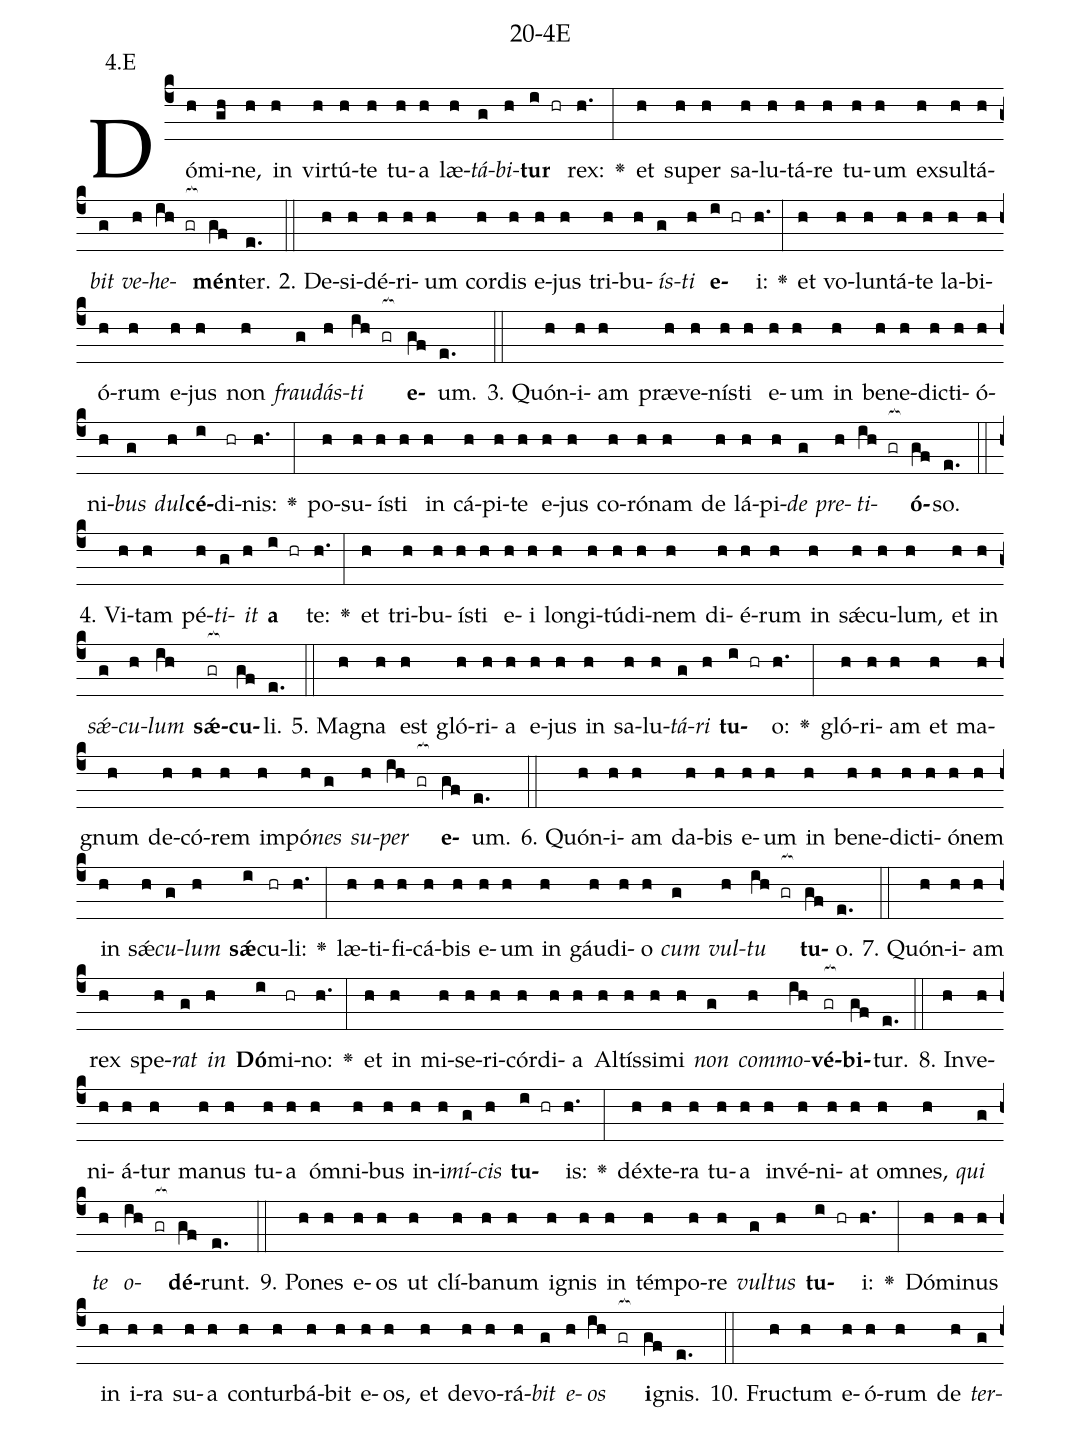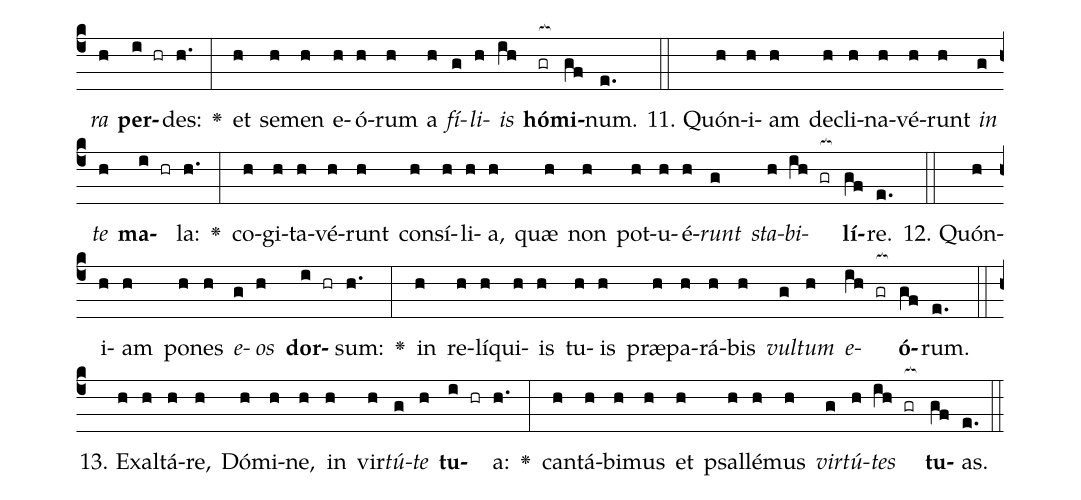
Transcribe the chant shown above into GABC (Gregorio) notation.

name: 20-4E;
annotation: 4.E;
%%
(c4)Dó(h)mi(gh)ne,(h) in(h) vir(h)tú(h)te(h) tu(h)a(h) læ(h)<i>tá</i>(g)<i>bi</i>(h)<b>tur</b>(i hr) rex:(h.) <v>\greheightstar</v>(:) et(h) su(h)per(h) sa(h)lu(h)tá(h)re(h) tu(h)um(h) ex(h)sul(h)tá(h)<i>bit</i>(g) <i>ve</i>(h)<i>he</i>(ih gr[ocb:1{])<b>mén</b>(gf[ocb:0}])ter.(e.) (::)
2. De(h)si(h)dé(h)ri(h)um(h) cor(h)dis(h) e(h)jus(h) tri(h)bu(h)<i>ís</i>(g)<i>ti</i>(h) <b>e</b>(i hr)i:(h.) <v>\greheightstar</v>(:) et(h) vo(h)lun(h)tá(h)te(h) la(h)bi(h)ó(h)rum(h) e(h)jus(h) non(h) <i>frau</i>(g)<i>dás</i>(h)<i>ti</i>(ih gr[ocb:1{]) <b>e</b>(gf[ocb:0}])um.(e.) (::)
3. Quón(h)i(h)am(h) præ(h)ve(h)nís(h)ti(h) e(h)um(h) in(h) be(h)ne(h)dic(h)ti(h)ó(h)ni(h)<i>bus</i>(g) <i>dul</i>(h)<b>cé</b>(i)di(hr)nis:(h.) <v>\greheightstar</v>(:) po(h)su(h)ís(h)ti(h) in(h) cá(h)pi(h)te(h) e(h)jus(h) co(h)ró(h)nam(h) de(h) lá(h)pi(h)<i>de</i>(g) <i>pre</i>(h)<i>ti</i>(ih gr[ocb:1{])<b>ó</b>(gf[ocb:0}])so.(e.) (::)
4. Vi(h)tam(h) pé(h)<i>ti</i>(g)<i>it</i>(h) <b>a</b>(i hr) te:(h.) <v>\greheightstar</v>(:) et(h) tri(h)bu(h)ís(h)ti(h) e(h)i(h) lon(h)gi(h)tú(h)di(h)nem(h) di(h)é(h)rum(h) in(h) sǽ(h)cu(h)lum,(h) et(h) in(h) <i>sǽ</i>(g)<i>cu</i>(h)<i>lum</i>(ih) <b>sǽ</b>(gr[ocb:1{])<b>cu</b>(gf[ocb:0}])li.(e.) (::)
5. Ma(h)gna(h) est(h) gló(h)ri(h)a(h) e(h)jus(h) in(h) sa(h)lu(h)<i>tá</i>(g)<i>ri</i>(h) <b>tu</b>(i hr)o:(h.) <v>\greheightstar</v>(:) gló(h)ri(h)am(h) et(h) ma(h)gnum(h) de(h)có(h)rem(h) im(h)pó(h)<i>nes</i>(g) <i>su</i>(h)<i>per</i>(ih gr[ocb:1{]) <b>e</b>(gf[ocb:0}])um.(e.) (::)
6. Quón(h)i(h)am(h) da(h)bis(h) e(h)um(h) in(h) be(h)ne(h)dic(h)ti(h)ó(h)nem(h) in(h) sǽ(h)<i>cu</i>(g)<i>lum</i>(h) <b>sǽ</b>(i)cu(hr)li:(h.) <v>\greheightstar</v>(:) læ(h)ti(h)fi(h)cá(h)bis(h) e(h)um(h) in(h) gáu(h)di(h)o(h) <i>cum</i>(g) <i>vul</i>(h)<i>tu</i>(ih gr[ocb:1{]) <b>tu</b>(gf[ocb:0}])o.(e.) (::)
7. Quón(h)i(h)am(h) rex(h) spe(h)<i>rat</i>(g) <i>in</i>(h) <b>Dó</b>(i)mi(hr)no:(h.) <v>\greheightstar</v>(:) et(h) in(h) mi(h)se(h)ri(h)cór(h)di(h)a(h) Al(h)tís(h)si(h)mi(h) <i>non</i>(g) <i>com</i>(h)<i>mo</i>(ih)<b>vé</b>(gr[ocb:1{])<b>bi</b>(gf[ocb:0}])tur.(e.) (::)
8. In(h)ve(h)ni(h)á(h)tur(h) ma(h)nus(h) tu(h)a(h) óm(h)ni(h)bus(h) in(h)i(h)<i>mí</i>(g)<i>cis</i>(h) <b>tu</b>(i hr)is:(h.) <v>\greheightstar</v>(:) déx(h)te(h)ra(h) tu(h)a(h) in(h)vé(h)ni(h)at(h) om(h)nes,(h) <i>qui</i>(g) <i>te</i>(h) <i>o</i>(ih gr[ocb:1{])<b>dé</b>(gf[ocb:0}])runt.(e.) (::)
9. Po(h)nes(h) e(h)os(h) ut(h) clí(h)ba(h)num(h) i(h)gnis(h) in(h) tém(h)po(h)re(h) <i>vul</i>(g)<i>tus</i>(h) <b>tu</b>(i hr)i:(h.) <v>\greheightstar</v>(:) Dó(h)mi(h)nus(h) in(h) i(h)ra(h) su(h)a(h) con(h)tur(h)bá(h)bit(h) e(h)os,(h) et(h) de(h)vo(h)rá(h)<i>bit</i>(g) <i>e</i>(h)<i>os</i>(ih gr[ocb:1{]) <b>i</b>(gf[ocb:0}])gnis.(e.) (::)
10. Fruc(h)tum(h) e(h)ó(h)rum(h) de(h) <i>ter</i>(g)<i>ra</i>(h) <b>per</b>(i hr)des:(h.) <v>\greheightstar</v>(:) et(h) se(h)men(h) e(h)ó(h)rum(h) a(h) <i>fí</i>(g)<i>li</i>(h)<i>is</i>(ih) <b>hó</b>(gr[ocb:1{])<b>mi</b>(gf[ocb:0}])num.(e.) (::)
11. Quón(h)i(h)am(h) de(h)cli(h)na(h)vé(h)runt(h) <i>in</i>(g) <i>te</i>(h) <b>ma</b>(i hr)la:(h.) <v>\greheightstar</v>(:) co(h)gi(h)ta(h)vé(h)runt(h) con(h)sí(h)li(h)a,(h) quæ(h) non(h) pot(h)u(h)é(h)<i>runt</i>(g) <i>sta</i>(h)<i>bi</i>(ih gr[ocb:1{])<b>lí</b>(gf[ocb:0}])re.(e.) (::)
12. Quón(h)i(h)am(h) po(h)nes(h) <i>e</i>(g)<i>os</i>(h) <b>dor</b>(i hr)sum:(h.) <v>\greheightstar</v>(:) in(h) re(h)lí(h)qui(h)is(h) tu(h)is(h) præ(h)pa(h)rá(h)bis(h) <i>vul</i>(g)<i>tum</i>(h) <i>e</i>(ih gr[ocb:1{])<b>ó</b>(gf[ocb:0}])rum.(e.) (::)
13. Ex(h)al(h)tá(h)re,(h) Dó(h)mi(h)ne,(h) in(h) vir(h)<i>tú</i>(g)<i>te</i>(h) <b>tu</b>(i hr)a:(h.) <v>\greheightstar</v>(:) can(h)tá(h)bi(h)mus(h) et(h) psal(h)lé(h)mus(h) <i>vir</i>(g)<i>tú</i>(h)<i>tes</i>(ih gr[ocb:1{]) <b>tu</b>(gf[ocb:0}])as.(e.) (::)
